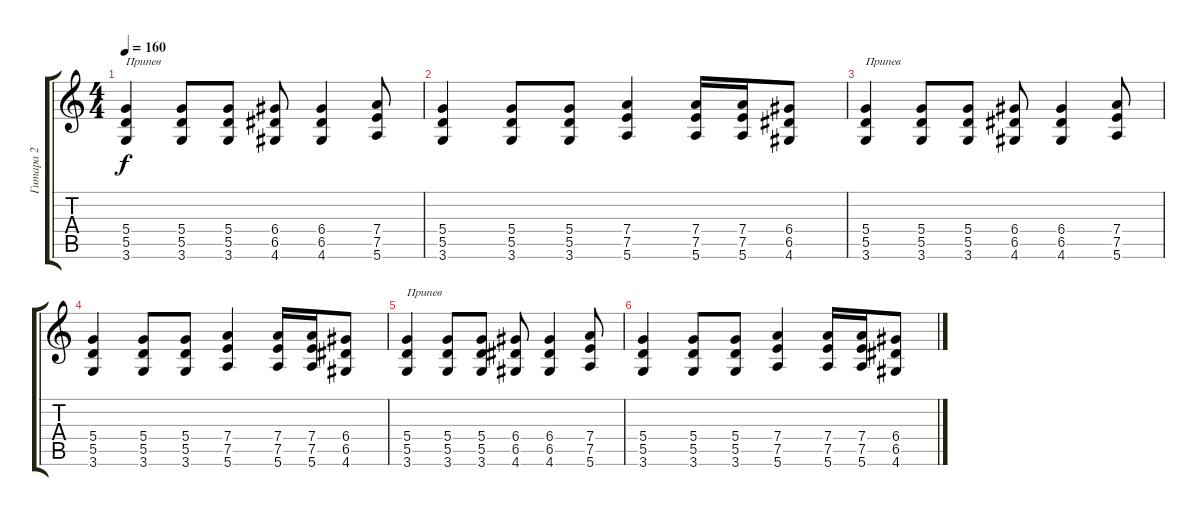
\track ("Гитара 2" "Гитара 2") {instrument distortionguitar}
\staff {score tabs}
\tuning (E4 B3 G3 D3 A2 E2) {hide}
\ts (4 4)
\tempo 160
\clef g2
\ks c
(5.4 5.5 3.6).4{txt "Припев" dy f} (5.4 5.5 3.6).8 (5.4 5.5 3.6).8 (6.4 6.5 4.6).8 (6.4 6.5 4.6).4 (7.4 7.5 5.6).8 |
(5.4 5.5 3.6).4 (5.4 5.5 3.6).8 (5.4 5.5 3.6).8 (7.4 7.5 5.6).4 (7.4 7.5 5.6).16 (7.4 7.5 5.6).16 (6.4 6.5 4.6).8 |
(5.4 5.5 3.6).4{txt "Припев"} (5.4 5.5 3.6).8 (5.4 5.5 3.6).8 (6.4 6.5 4.6).8 (6.4 6.5 4.6).4 (7.4 7.5 5.6).8 |
(5.4 5.5 3.6).4 (5.4 5.5 3.6).8 (5.4 5.5 3.6).8 (7.4 7.5 5.6).4 (7.4 7.5 5.6).16 (7.4 7.5 5.6).16 (6.4 6.5 4.6).8 |
(5.4 5.5 3.6).4{txt "Припев"} (5.4 5.5 3.6).8 (5.4 5.5 3.6).8 (6.4 6.5 4.6).8 (6.4 6.5 4.6).4 (7.4 7.5 5.6).8 |
(5.4 5.5 3.6).4 (5.4 5.5 3.6).8 (5.4 5.5 3.6).8 (7.4 7.5 5.6).4 (7.4 7.5 5.6).16 (7.4 7.5 5.6).16 (6.4 6.5 4.6).8
